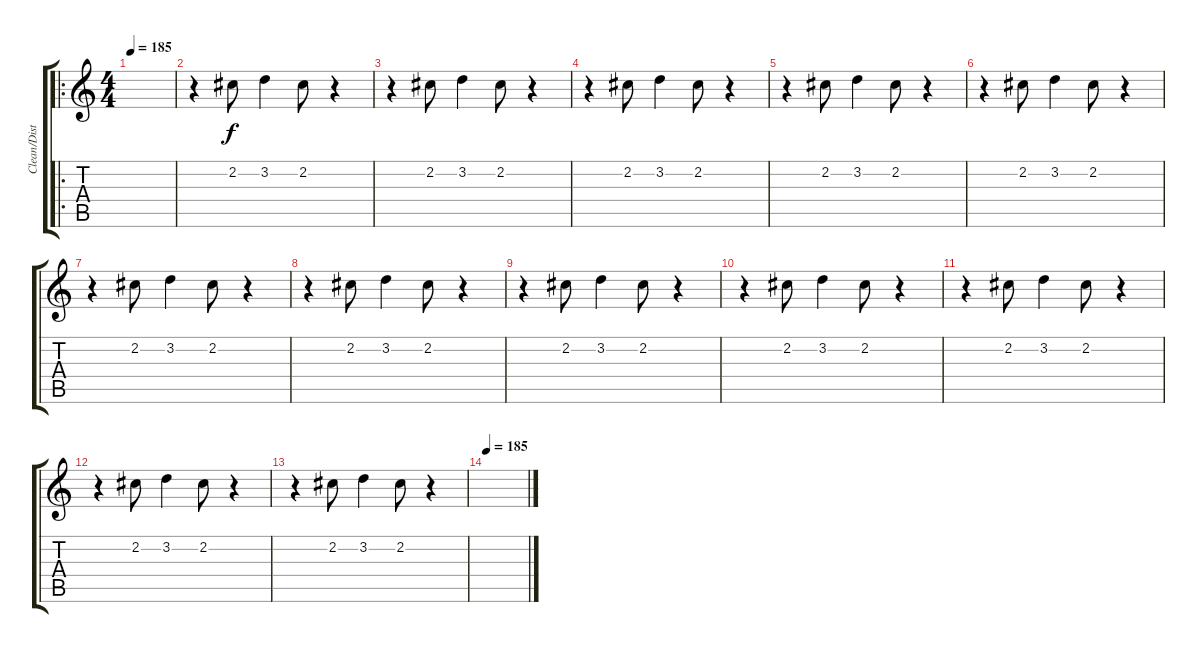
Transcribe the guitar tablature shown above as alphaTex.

\track ("Clean/Dist. Guitar" "Clean/Dist") {instrument distortionguitar}
\staff {score tabs}
\tuning (E4 B3 G3 D3 A2 E2) {hide}
\ro
\ts (4 4)
\tempo 185
\clef g2
\ks c
|
r.4 2.2.8 3.2.4 2.2.8 r.4 |
r.4 2.2.8 3.2.4 2.2.8 r.4 |
r.4 2.2.8 3.2.4 2.2.8 r.4 |
r.4 2.2.8 3.2.4 2.2.8 r.4 |
r.4 2.2.8 3.2.4 2.2.8 r.4 |
r.4 2.2.8 3.2.4 2.2.8 r.4 |
r.4 2.2.8 3.2.4 2.2.8 r.4 |
r.4 2.2.8 3.2.4 2.2.8 r.4 |
r.4 2.2.8 3.2.4 2.2.8 r.4 |
r.4 2.2.8 3.2.4 2.2.8 r.4 |
r.4 2.2.8 3.2.4 2.2.8 r.4 |
r.4 2.2.8 3.2.4 2.2.8 r.4 |
\tempo 185
